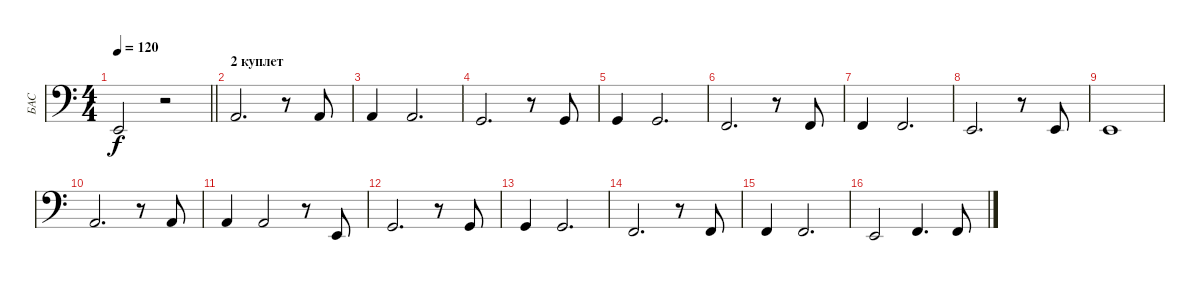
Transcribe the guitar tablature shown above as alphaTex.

\track ("БАС" "БАС") {instrument electricbasspick}
\staff {score}
\tuning (G2 D2 A1 E1) {hide}
\ts (4 4)
\tempo 120
\clef f4
\barLineRight lightlight
\ks c
0.4.2{dy f} r.2 |
\section ("" "2 куплет")
5.4.2{d} r.8 5.4.8 |
5.4.4 5.4.2{d} |
3.4.2{d} r.8 3.4.8 |
3.4.4 3.4.2{d} |
1.4.2{d} r.8 1.4.8 |
1.4.4 1.4.2{d} |
0.4.2{d} r.8 0.4.8 |
0.4.1 |
5.4.2{d} r.8 5.4.8 |
5.4.4 5.4.2 r.8 0.4.8 |
3.4.2{d} r.8 3.4.8 |
3.4.4 3.4.2{d} |
1.4.2{d} r.8 1.4.8 |
1.4.4 1.4.2{d} |
0.4.2 1.4.4{d} 1.4.8
